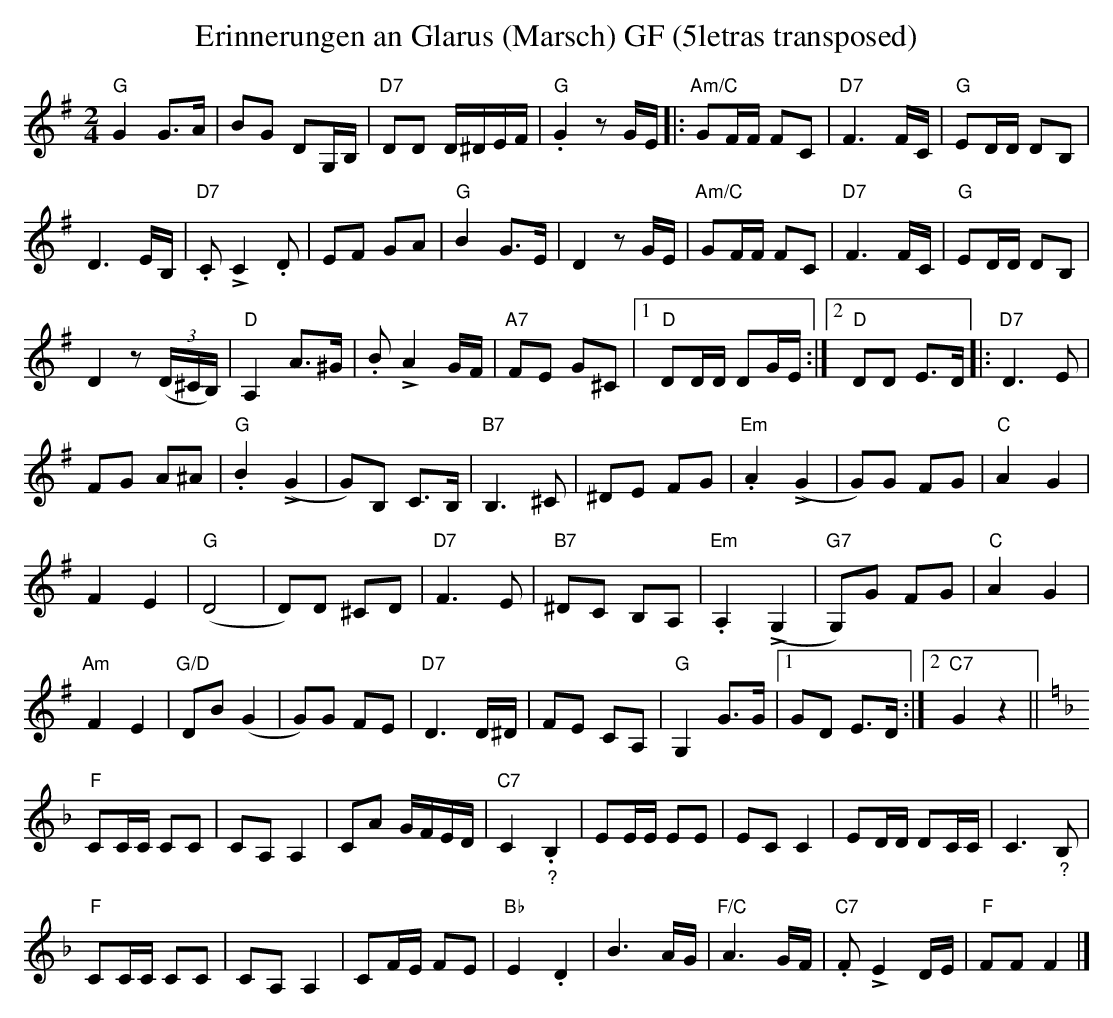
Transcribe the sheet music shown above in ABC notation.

X:1
T:Erinnerungen an Glarus (Marsch) GF (5letras transposed)
M:2/4
L:1/8
K:G transpose=3 %%MIDI gchordon
"G"G2G>A | BG DG,/2B,/2 | "D7"DD D/2^D/2E/2F/2 | "G".G2zG/2E/2 |: "Am/C"GF/2F/2 FC | "D7"F3F/2C/2 | "G"ED/2D/2 DB, |
D3E/2B,/2 | "D7".C!>!C2.D | EF GA | "G"B2 G>E | D2zG/2E/2 | "Am/C"GF/2F/2 FC | "D7"F3F/2C/2 | "G"ED/2D/2 DB, |
D2z((3D/2^C/2B,/2) | "D"A,2 A>^G | .B !>!A2G/2F/2 | "A7"FE G^C |1 "D"DD/2D/2 DG/2E/2 :|2 "D"DD E>D |: "D7"D3E |
FG A^A | "G".B2 (!>!G2 | G)B, C>B, | "B7"B,3^C | ^DE FG | "Em".A2 (!>!G2 | G)G FG | "C"A2G2 |
F2E2 | "G"(D4 | D)D ^CD | "D7"F3E | "B7"^DC B,A, | "Em".A,2(!>!G,2 | "G7"G,)G FG | "C"A2G2 |
"Am"F2E2 | "G/D"DB (G2 | G)G FE | "D7"D3D/2^D/2 | FE CA, | "G"G,2 G>G |1 GD E>D :|2 "C7"G2z2 || [K:F]
"F"CC/2C/2 CC | CA,A,2 | CA G/2F/2E/2D/2 | "C7"C2"_?".B,2 | EE/2E/2 EE | ECC2 | ED/2D/2 DC/2C/2 | C3"_?"B, |
"F"CC/2C/2 CC | CA,A,2 | CF/2E/2 FE | "Bb"E2.D2 | B3A/2G/2 | "F/C"A3G/2F/2 | "C7".F !>!E2 D/2E/2 | "F"FF F2 |]
